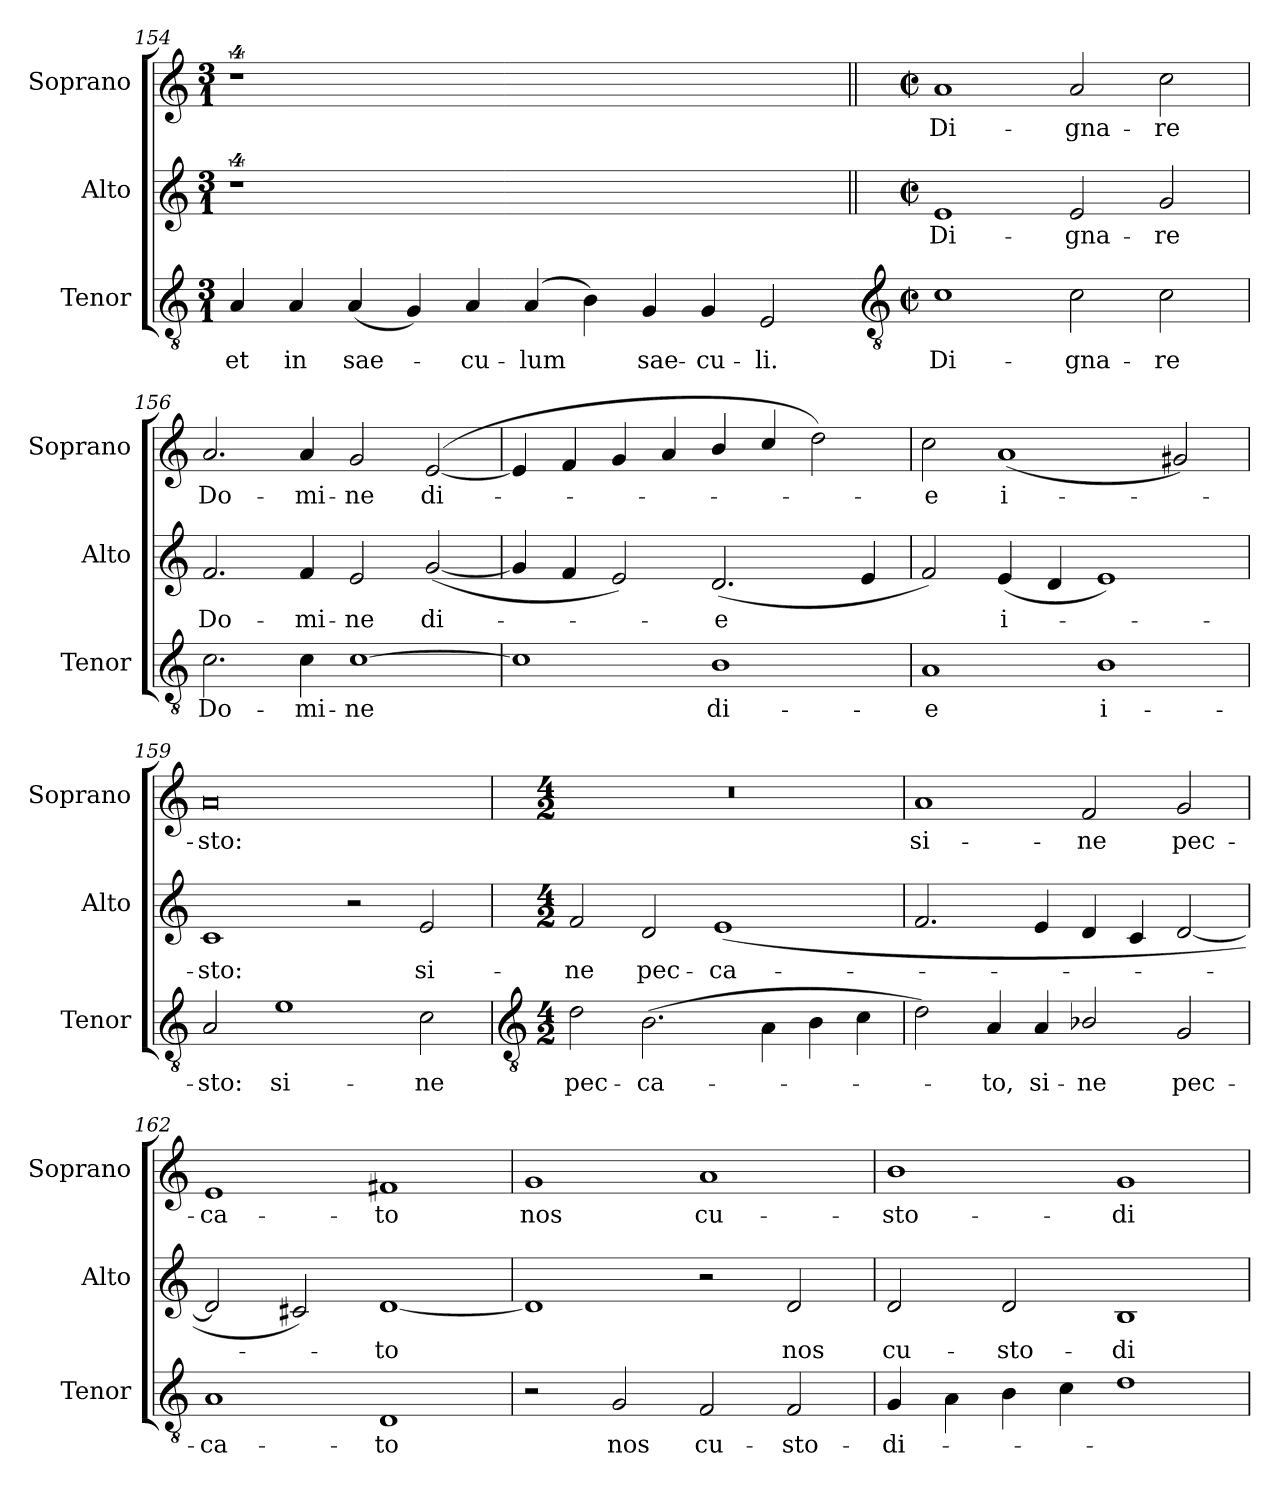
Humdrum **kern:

**kern	**text	**kern	**text	**kern	**text
*part3	*part3	*part2	*part2	*part1	*part1
*staff3	*staff3	*staff2	*staff2	*staff1	*staff1
*I"Tenor	*	*I"Alto	*	*I"Soprano	*
*I'Tenor	*	*I'Alto	*	*I'Soprano	*
!!LO:LB:g=z
*clefGv2	*	*clefG2	*	*clefG2	*
*k[]	*	*k[]	*	*k[]	*
*C:	*	*C:	*	*C:	*
*M3/1	*	*M3/1	*	*M3/1	*
=154	=154	=154	=154	=154	=154
!	!LO:LY:b	!	!	!	!
4A	et	4%11r	.	4%11r	.
!	!LO:LY:b	!	!	!	!
4A	in	.	.	.	.
!	!LO:LY:b	!	!	!	!
(<4A	sae-	.	.	.	.
4G)	.	.	.	.	.
!	!LO:LY:b	!	!	!	!
4A	cu-	.	.	.	.
!	!LO:LY:b	!	!	!	!
(<4A	-lum	.	.	.	.
4B)	.	.	.	.	.
!	!LO:LY:b	!	!	!	!
4G	sae-	.	.	.	.
!	!LO:LY:b	!	!	!	!
4G	-cu-	.	.	.	.
!	!LO:LY:b	!	!	!	!
2E	-li.	.	.	.	.
!!LO:LB:g=z
=155-	=155||	=155||	=155||	=155||	=155||
*clefGv2	*	*	*	*	*
*	*	*k[]	*	*k[]	*
*	*	*C:	*	*C:	*
*M4/2	*	*M4/2	*	*M4/2	*
*met(c|)	*	*met(c|)	*	*met(c|)	*
!	!LO:LY:b	!	!LO:LY:b	!	!LO:LY:b
1c	Di-	1e	Di-	1a	Di-
!	!LO:LY:b	!	!LO:LY:b	!	!LO:LY:b
2c	-gna-	2e	-gna-	2a	-gna-
!	!LO:LY:b	!	!LO:LY:b	!	!LO:LY:b
2c	-re	2g	-re	2cc	-re
=156	=156	=156	=156	=156	=156
!	!LO:LY:b	!	!LO:LY:b	!	!LO:LY:b
2.c	Do-	2.f	Do-	2.a	Do-
!	!LO:LY:b	!	!LO:LY:b	!	!LO:LY:b
4c	-mi-	4f	-mi-	4a	-mi-
!	!LO:LY:b	!	!LO:LY:b	!	!LO:LY:b
[1c	-ne	2e	-ne	2g	-ne
!	!	!	!LO:LY:b	!	!LO:LY:b
.	.	(<[2g	di-	(<[2e	di-
=157	=157	=157	=157	=157	=157
1c]	.	4g]	.	4e]	.
.	.	4f	.	4f	.
.	.	2e)	.	4g	.
.	.	.	.	4a	.
!	!LO:LY:b	!	!LO:LY:b	!	!
1B	di-	(<2.d	e	4b/	.
.	.	.	.	4cc/	.
.	.	.	.	2dd)	.
.	.	4e	.	.	.
=158	=158	=158	=158	=158	=158
!	!LO:LY:b	!	!	!	!LO:LY:b
1A	-e	2f)	.	2cc	e
!	!	!	!LO:LY:b	!	!LO:LY:b
.	.	(<4e	i-	(<1a	i-
.	.	4d	.	.	.
!	!LO:LY:b	!	!	!	!
1B	i-	1e)	.	.	.
.	.	.	.	2g#X)	.
=159	=159	=159	=159	=159	=159
!	!LO:LY:b	!	!LO:LY:b	!	!LO:LY:b
2A	-sto:	1c	sto:	0a	sto:
!	!LO:LY:b	!	!	!	!
1e	si-	.	.	.	.
.	.	2r	.	.	.
!	!LO:LY:b	!	!LO:LY:b	!	!
2c	-ne	2e	si-	.	.
!!LO:LB:g=z
=160	=160	=160	=160	=160	=160
*clefGv2	*	*	*	*	*
*M4/2	*	*M4/2	*	*M4/2	*
!	!LO:LY:b	!	!LO:LY:b	!	!
2d	pec-	2f	-ne	0r	.
!	!LO:LY:b	!	!LO:LY:b	!	!
(>2.B\	-ca-	2d	pec-	.	.
!	!	!	!LO:LY:b	!	!
.	.	(<1e	-ca-	.	.
4A\	.	.	.	.	.
4B	.	.	.	.	.
4c	.	.	.	.	.
=161	=161	=161	=161	=161	=161
!	!	!	!	!	!LO:LY:b
2d)	.	2.f	.	1a	si-
!	!LO:LY:b	!	!	!	!
4A	to,	.	.	.	.
!	!LO:LY:b	!	!	!	!
4A	si-	4e	.	.	.
!	!LO:LY:b	!	!	!	!LO:LY:b
2B-X/	-ne	4d	.	2f	-ne
.	.	4c	.	.	.
!	!LO:LY:b	!	!	!	!LO:LY:b
2G	pec-	[2d	.	2g	pec-
=162	=162	=162	=162	=162	=162
!	!LO:LY:b	!	!	!	!LO:LY:b
1A	-ca-	2d]	.	1e	-ca-
.	.	2c#X)	.	.	.
!	!LO:LY:b	!	!LO:LY:b	!	!LO:LY:b
1D	-to	[1d	to	1f#X	-to
=163	=163	=163	=163	=163	=163
!	!	!	!	!	!LO:LY:b
2r	.	1d]	.	1g	nos
!	!LO:LY:b	!	!	!	!
2G	nos	.	.	.	.
!	!LO:LY:b	!	!	!	!LO:LY:b
2F	cu-	2r	.	1a	cu-
!	!LO:LY:b	!	!LO:LY:b	!	!
2F	-sto-	2d	nos	.	.
=164	=164	=164	=164	=164	=164
!	!LO:LY:b	!	!LO:LY:b	!	!LO:LY:b
4G	-di-	2d	cu-	1b	-sto-
4A\	.	.	.	.	.
!	!	!	!LO:LY:b	!	!
4B	.	2d	-sto-	.	.
4c	.	.	.	.	.
!	!	!	!LO:LY:b	!	!LO:LY:b
1d	.	1B	-di-	1g	-di-
=	=	=	=	=	=
*-	*-	*-	*-	*-	*-
